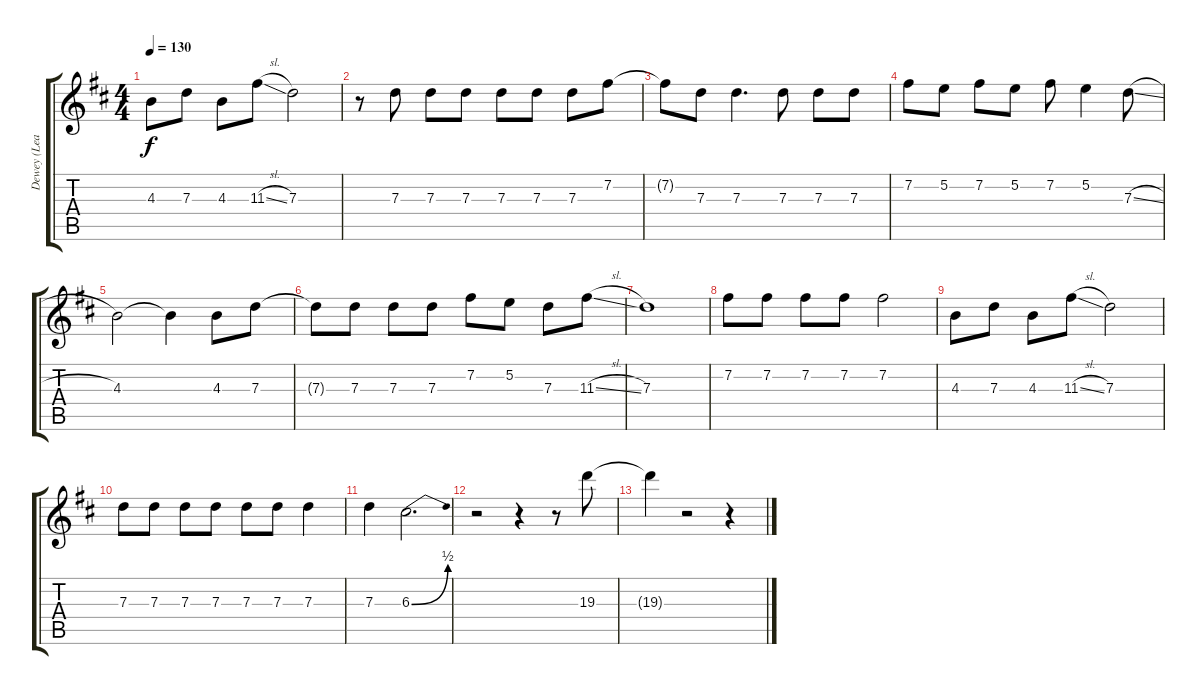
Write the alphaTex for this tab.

\track ("Dewey (Lead Vocals, 2nd Guitar)" "Dewey (Lea") {instrument acousticguitarsteel}
\staff {score tabs}
\tuning (E4 B3 G3 D3 A2 E2) {hide}
\ts (4 4)
\tempo 130
\clef g2
\ks d
4.3.8{dy f} 7.3.8 4.3.8 11.3{sl}.8 7.3.2 |
r.8 7.3.8 7.3.8 7.3.8 7.3.8 7.3.8 7.3.8 7.2.8 |
7.2{t}.8 7.3.8 7.3.4{d} 7.3.8 7.3.8 7.3.8 |
7.2.8 5.2.8 7.2.8 5.2.8 7.2.8 5.2.4 7.3{sl}.8 |
4.3.2 4.3{t}.4 4.3.8 7.3.8 |
7.3{t}.8 7.3.8 7.3.8 7.3.8 7.2.8 5.2.8 7.3.8 11.3{sl}.8 |
7.3.1 |
7.2.8 7.2.8 7.2.8 7.2.8 7.2.2 |
4.3.8 7.3.8 4.3.8 11.3{sl}.8 7.3.2 |
7.3.8 7.3.8 7.3.8 7.3.8 7.3.8 7.3.8 7.3.4 |
7.3.4 6.3{be (bend 0 0 60 2)}.2{d} |
r.2 r.4 r.8 19.3.8 |
19.3{t}.4 r.2 r.4
